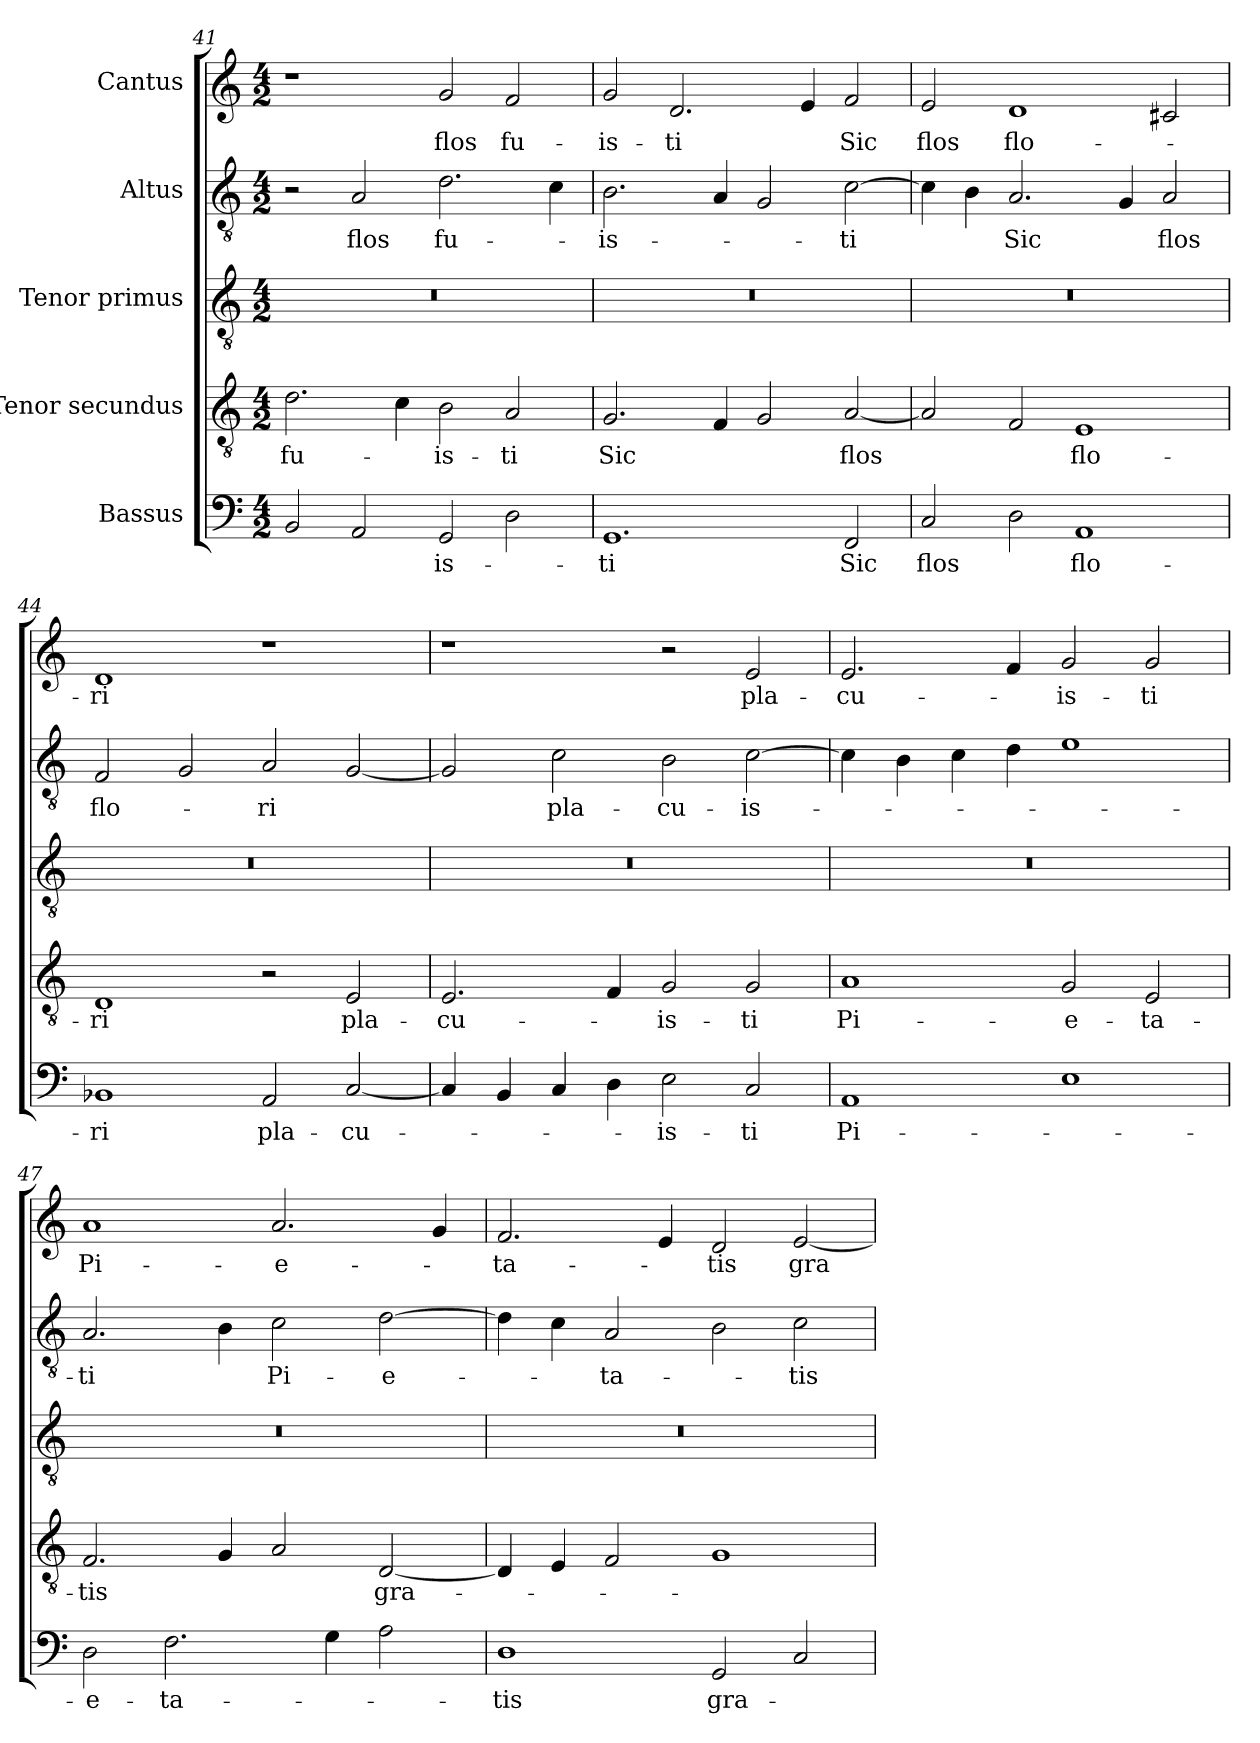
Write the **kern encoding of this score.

**kern	**text	**kern	**text	**kern	**kern	**text	**kern	**text
*part5	*part5	*part4	*part4	*part3	*part2	*part2	*part1	*part1
*staff5	*staff5	*staff4	*staff4	*staff3	*staff2	*staff2	*staff1	*staff1
*I"Bassus	*	*I"Tenor secundus	*	*I" Tenor primus	*I"Altus	*	*I"Cantus	*
*clefF4	*	*clefGv2	*	*clefGv2	*clefGv2	*	*clefG2	*
*k[]	*	*k[]	*	*k[]	*k[]	*	*k[]	*
*C:	*	*C:	*	*C:	*C:	*	*C:	*
*M4/2	*	*M4/2	*	*M4/2	*M4/2	*	*M4/2	*
=41	=41	=41	=41	=41	=41	=41	=41	=41
2BB/	.	2.d\	fu-	0r	2r	.	1r	.
2AA/	.	.	.	.	2A/	flos	.	.
.	.	4c\	.	.	.	.	.	.
2GG/	-is-	2B\	-is-	.	2.d\	fu-	2g/	flos
2D\	.	2A/	-ti	.	.	.	2f/	fu-
.	.	.	.	.	4c\	.	.	.
=42	=42	=42	=42	=42	=42	=42	=42	=42
1.GG/	-ti	2.G/	Sic	0r	2.B\	-is-	2g/	-is-
.	.	.	.	.	.	.	2.d/	-ti
.	.	4F/	.	.	4A/	.	.	.
.	.	2G/	.	.	2G/	.	.	.
.	.	.	.	.	.	.	4e/	.
!	!LO:LY:i	!	!	!	!	!	!	!
2FF/	Sic	[2A/	flos	.	[2c\	-ti	2f/	Sic
=43	=43	=43	=43	=43	=43	=43	=43	=43
2C/	flos	2A/]	.	0r	4c\]	.	2e/	flos
.	.	.	.	.	4B\	.	.	.
2D\	.	2F/	.	.	2.A/	Sic	1d/	flo-
1AA/	flo-	1E/	flo-	.	.	.	.	.
.	.	.	.	.	4G/	.	.	.
.	.	.	.	.	2A/	flos	2c#X/	.
=44	=44	=44	=44	=44	=44	=44	=44	=44
1BB-X/	-ri	1D/	-ri	0r	2F/	flo-	1d/	-ri
.	.	.	.	.	2G/	.	.	.
2AA/	pla-	2r	.	.	2A/	-ri	1r	.
[2C/	-cu-	2E/	pla-	.	[2G/	.	.	.
=45	=45	=45	=45	=45	=45	=45	=45	=45
4C/]	.	2.E/	-cu-	0r	2G/]	.	1r	.
4BB/	.	.	.	.	.	.	.	.
4C/	.	.	.	.	2c\	pla-	.	.
4D\	.	4F/	.	.	.	.	.	.
2E\	-is-	2G/	-is-	.	2B\	-cu-	2r	.
2C/	-ti	2G/	-ti	.	[2c\	-is-	2e/	pla-
!!LO:LB:g=z
=46	=46	=46	=46	=46	=46	=46	=46	=46
1AA/	Pi-	1A/	Pi-	0r	4c\]	.	2.e/	-cu-
.	.	.	.	.	4B\	.	.	.
.	.	.	.	.	4c\	.	.	.
.	.	.	.	.	4d\	.	4f/	.
1E\	.	2G/	-e-	.	1e\	.	2g/	-is-
.	.	2E/	-ta-	.	.	.	2g/	-ti
=47	=47	=47	=47	=47	=47	=47	=47	=47
2D\	-e-	2.F/	-tis	0r	2.A/	-ti	1a/	Pi-
2.F\	-ta-	.	.	.	.	.	.	.
.	.	4G/	.	.	4B\	.	.	.
!	!	!	!	!	!	!LO:LY:i	!	!
.	.	2A/	.	.	2c\	Pi-	2.a/	-e-
4G\	.	.	.	.	.	.	.	.
!	!	!	!	!	!	!LO:LY:i	!	!
2A\	.	[2D/	gra-	.	[2d\	-e-	.	.
.	.	.	.	.	.	.	4g/	.
=48	=48	=48	=48	=48	=48	=48	=48	=48
1D\	-tis	4D/]	.	0r	4d\]	.	2.f/	-ta-
.	.	4E/	.	.	4c\	.	.	.
!	!	!	!	!	!	!LO:LY:i	!	!
.	.	2F/	.	.	2A/	-ta-	.	.
.	.	.	.	.	.	.	4e/	.
2GG/	gra-	1G/	.	.	2B\	.	2d/	-tis
!	!	!	!	!	!	!LO:LY:i	!	!
2C/	.	.	.	.	2c\	-tis	[2e/	gra-
=	=	=	=	=	=	=	=	=
*-	*-	*-	*-	*-	*-	*-	*-	*-
